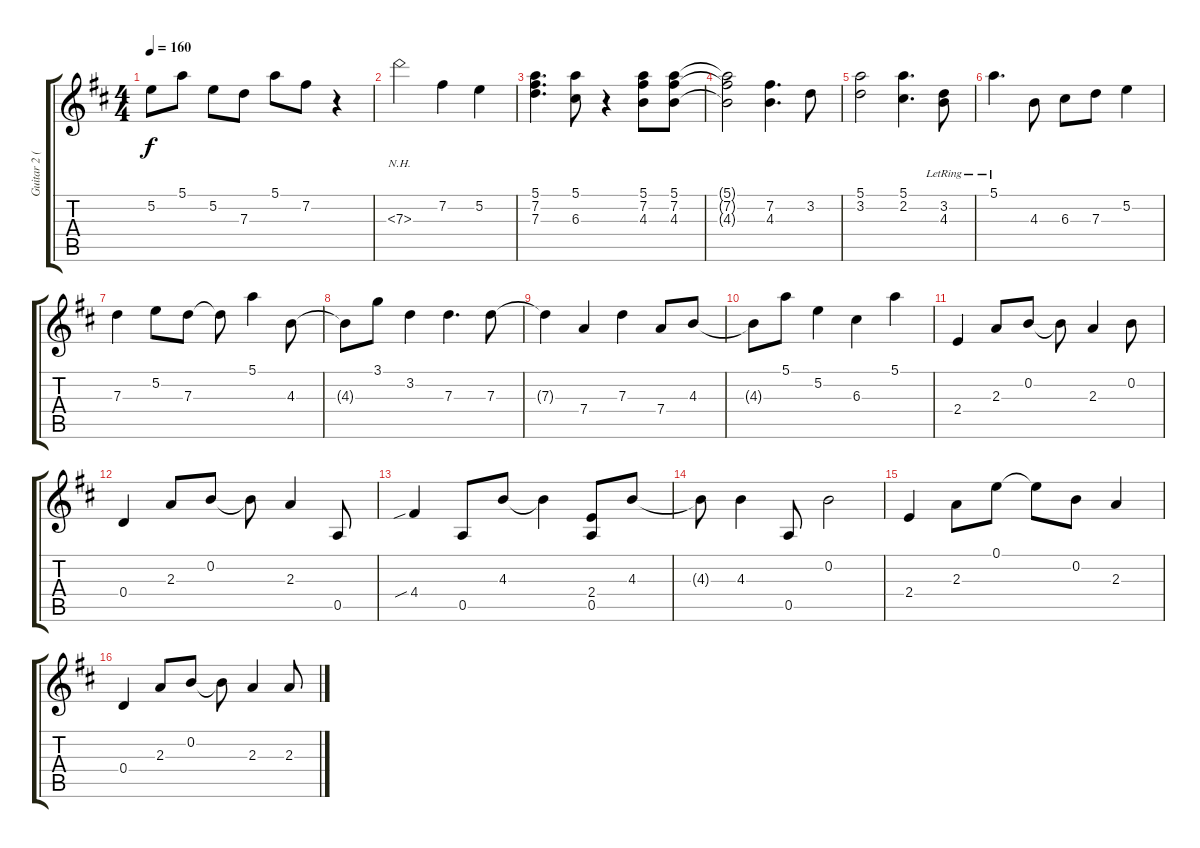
\track ("Guitar 2 (clean)" "Guitar 2 (") {instrument electricguitarclean}
\staff {score tabs}
\tuning (E4 B3 G3 D3 A2 E2) {hide}
\ts (4 4)
\tempo 160
\clef g2
\ks d
5.2.8{dy f} 5.1.8 5.2.8 7.3.8 5.1.8 7.2.8 r.4 |
7.3{nh}.2 7.2.4 5.2.4 |
(5.1 7.2 7.3).4{d} (5.1 6.3).8 r.4 (5.1 7.2 4.3).8 (5.1 7.2 4.3).8 |
(5.1{t} 7.2{t} 4.3{t}).2 (7.2 4.3).4{d} 3.2.8 |
(5.1 3.2).2 (5.1 2.2).4{d} (3.2{lr} 4.3{lr}).8 |
5.1{lr}.4{d} 4.3.8 6.3.8 7.3.8 5.2.4 |
7.3.4 5.2.8 7.3.8 7.3{t}.8 5.1.4 4.3.8 |
4.3{t}.8 3.1.8 3.2.4 7.3.4{d} 7.3.8 |
7.3{t}.4 7.4.4 7.3.4 7.4.8 4.3.8 |
4.3{t}.8 5.1.8 5.2.4 6.3.4 5.1.4 |
2.4.4 2.3.8 0.2.8 0.2{t}.8 2.3.4 0.2.8 |
0.4.4 2.3.8 0.2.8 0.2{t}.8 2.3.4 0.5.8 |
4.4{sib}.4 0.5.8 4.3.8 4.3{t}.4 (2.4 0.5).8 4.3.8 |
4.3{t}.8 4.3.4 0.5.8 0.2.2 |
2.4.4 2.3.8 0.1.8 0.1{t}.8 0.2.8 2.3.4 |
0.4.4 2.3.8 0.2.8 0.2{t}.8 2.3.4 2.3.8
